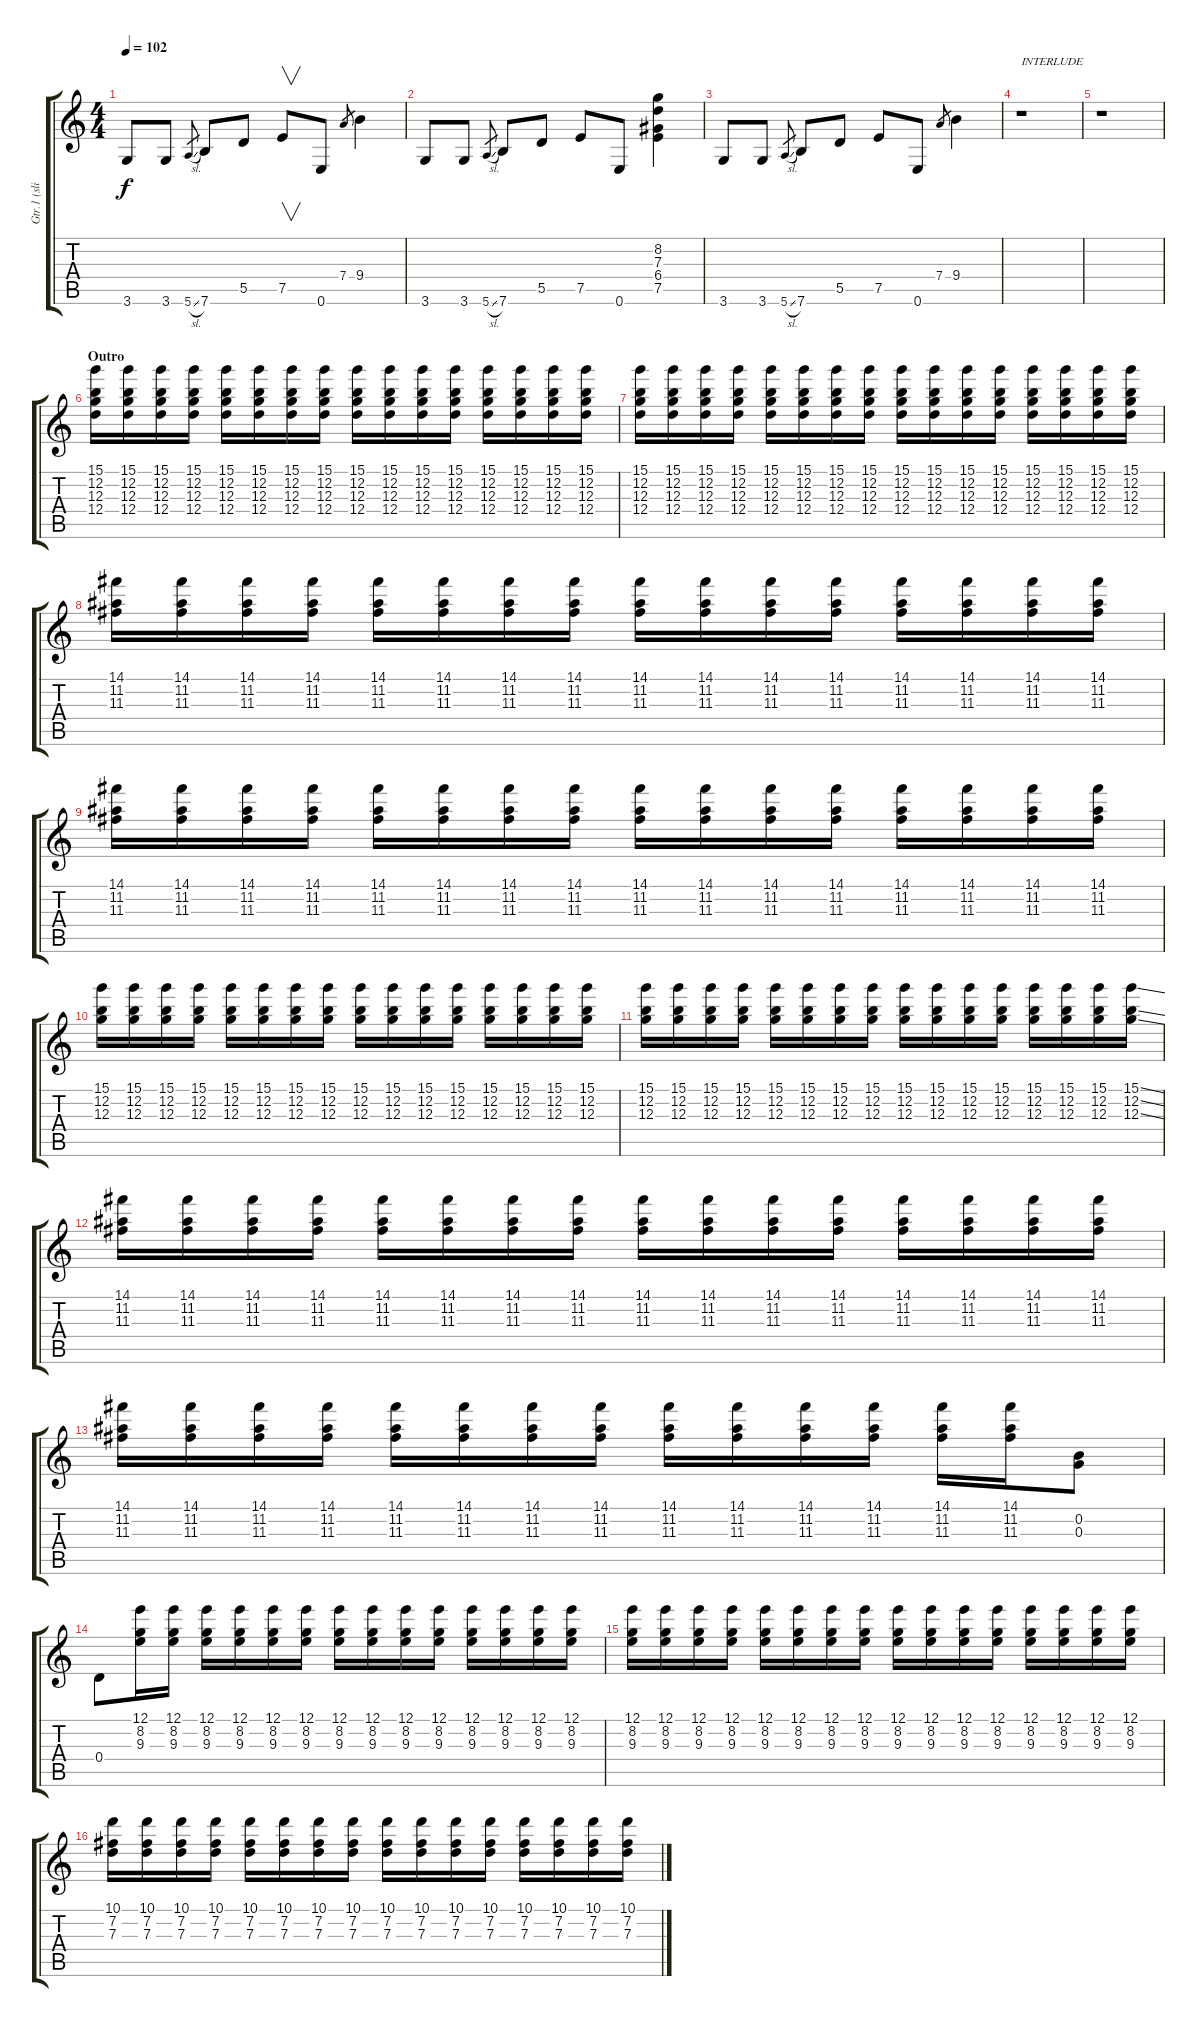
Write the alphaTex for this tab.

\track ("Gtr.1 (slight disto)" "Gtr.1 (sli") {instrument overdrivenguitar}
\staff {score tabs}
\tuning (E4 B3 G3 D3 A2 E2) {hide}
\ts (4 4)
\tempo 102
\clef g2
\ks c
3.6.8{dy f} 3.6.8 5.6{sl}.8{gr} 7.6.8 5.5.8 7.5.8{v} 0.6.8 7.4.8{gr} 9.4.4 |
3.6.8 3.6.8 5.6{sl}.8{gr} 7.6.8 5.5.8 7.5.8 0.6.8 (8.2 7.3 6.4 7.5).4 |
3.6.8 3.6.8 5.6{sl}.8{gr} 7.6.8 5.5.8 7.5.8 0.6.8 7.4.8{gr} 9.4.4 |
r.1{txt "INTERLUDE"} |
r.1 |
\section ("" "Outro")
(15.1 12.2 12.3 12.4).16 (15.1 12.2 12.3 12.4).16 (15.1 12.2 12.3 12.4).16 (15.1 12.2 12.3 12.4).16 (15.1 12.2 12.3 12.4).16 (15.1 12.2 12.3 12.4).16 (15.1 12.2 12.3 12.4).16 (15.1 12.2 12.3 12.4).16 (15.1 12.2 12.3 12.4).16 (15.1 12.2 12.3 12.4).16 (15.1 12.2 12.3 12.4).16 (15.1 12.2 12.3 12.4).16 (15.1 12.2 12.3 12.4).16 (15.1 12.2 12.3 12.4).16 (15.1 12.2 12.3 12.4).16 (15.1 12.2 12.3 12.4).16 |
(15.1 12.2 12.3 12.4).16 (15.1 12.2 12.3 12.4).16 (15.1 12.2 12.3 12.4).16 (15.1 12.2 12.3 12.4).16 (15.1 12.2 12.3 12.4).16 (15.1 12.2 12.3 12.4).16 (15.1 12.2 12.3 12.4).16 (15.1 12.2 12.3 12.4).16 (15.1 12.2 12.3 12.4).16 (15.1 12.2 12.3 12.4).16 (15.1 12.2 12.3 12.4).16 (15.1 12.2 12.3 12.4).16 (15.1 12.2 12.3 12.4).16 (15.1 12.2 12.3 12.4).16 (15.1 12.2 12.3 12.4).16 (15.1 12.2 12.3 12.4).16 |
(14.1 11.2 11.3).16 (14.1 11.2 11.3).16 (14.1 11.2 11.3).16 (14.1 11.2 11.3).16 (14.1 11.2 11.3).16 (14.1 11.2 11.3).16 (14.1 11.2 11.3).16 (14.1 11.2 11.3).16 (14.1 11.2 11.3).16 (14.1 11.2 11.3).16 (14.1 11.2 11.3).16 (14.1 11.2 11.3).16 (14.1 11.2 11.3).16 (14.1 11.2 11.3).16 (14.1 11.2 11.3).16 (14.1 11.2 11.3).16 |
(14.1 11.2 11.3).16 (14.1 11.2 11.3).16 (14.1 11.2 11.3).16 (14.1 11.2 11.3).16 (14.1 11.2 11.3).16 (14.1 11.2 11.3).16 (14.1 11.2 11.3).16 (14.1 11.2 11.3).16 (14.1 11.2 11.3).16 (14.1 11.2 11.3).16 (14.1 11.2 11.3).16 (14.1 11.2 11.3).16 (14.1 11.2 11.3).16 (14.1 11.2 11.3).16 (14.1 11.2 11.3).16 (14.1 11.2 11.3).16 |
(15.1 12.2 12.3).16 (15.1 12.2 12.3).16 (15.1 12.2 12.3).16 (15.1 12.2 12.3).16 (15.1 12.2 12.3).16 (15.1 12.2 12.3).16 (15.1 12.2 12.3).16 (15.1 12.2 12.3).16 (15.1 12.2 12.3).16 (15.1 12.2 12.3).16 (15.1 12.2 12.3).16 (15.1 12.2 12.3).16 (15.1 12.2 12.3).16 (15.1 12.2 12.3).16 (15.1 12.2 12.3).16 (15.1 12.2 12.3).16 |
(15.1 12.2 12.3).16 (15.1 12.2 12.3).16 (15.1 12.2 12.3).16 (15.1 12.2 12.3).16 (15.1 12.2 12.3).16 (15.1 12.2 12.3).16 (15.1 12.2 12.3).16 (15.1 12.2 12.3).16 (15.1 12.2 12.3).16 (15.1 12.2 12.3).16 (15.1 12.2 12.3).16 (15.1 12.2 12.3).16 (15.1 12.2 12.3).16 (15.1 12.2 12.3).16 (15.1 12.2 12.3).16 (15.1{ss} 12.2{ss} 12.3{ss}).16 |
(14.1 11.2 11.3).16 (14.1 11.2 11.3).16 (14.1 11.2 11.3).16 (14.1 11.2 11.3).16 (14.1 11.2 11.3).16 (14.1 11.2 11.3).16 (14.1 11.2 11.3).16 (14.1 11.2 11.3).16 (14.1 11.2 11.3).16 (14.1 11.2 11.3).16 (14.1 11.2 11.3).16 (14.1 11.2 11.3).16 (14.1 11.2 11.3).16 (14.1 11.2 11.3).16 (14.1 11.2 11.3).16 (14.1 11.2 11.3).16 |
(14.1 11.2 11.3).16 (14.1 11.2 11.3).16 (14.1 11.2 11.3).16 (14.1 11.2 11.3).16 (14.1 11.2 11.3).16 (14.1 11.2 11.3).16 (14.1 11.2 11.3).16 (14.1 11.2 11.3).16 (14.1 11.2 11.3).16 (14.1 11.2 11.3).16 (14.1 11.2 11.3).16 (14.1 11.2 11.3).16 (14.1 11.2 11.3).16 (14.1 11.2 11.3).16 (0.2 0.3).8 |
0.4.8 (12.1 8.2 9.3).16 (12.1 8.2 9.3).16 (12.1 8.2 9.3).16 (12.1 8.2 9.3).16 (12.1 8.2 9.3).16 (12.1 8.2 9.3).16 (12.1 8.2 9.3).16 (12.1 8.2 9.3).16 (12.1 8.2 9.3).16 (12.1 8.2 9.3).16 (12.1 8.2 9.3).16 (12.1 8.2 9.3).16 (12.1 8.2 9.3).16 (12.1 8.2 9.3).16 |
(12.1 8.2 9.3).16 (12.1 8.2 9.3).16 (12.1 8.2 9.3).16 (12.1 8.2 9.3).16 (12.1 8.2 9.3).16 (12.1 8.2 9.3).16 (12.1 8.2 9.3).16 (12.1 8.2 9.3).16 (12.1 8.2 9.3).16 (12.1 8.2 9.3).16 (12.1 8.2 9.3).16 (12.1 8.2 9.3).16 (12.1 8.2 9.3).16 (12.1 8.2 9.3).16 (12.1 8.2 9.3).16 (12.1 8.2 9.3).16 |
(10.1 7.2 7.3).16 (10.1 7.2 7.3).16 (10.1 7.2 7.3).16 (10.1 7.2 7.3).16 (10.1 7.2 7.3).16 (10.1 7.2 7.3).16 (10.1 7.2 7.3).16 (10.1 7.2 7.3).16 (10.1 7.2 7.3).16 (10.1 7.2 7.3).16 (10.1 7.2 7.3).16 (10.1 7.2 7.3).16 (10.1 7.2 7.3).16 (10.1 7.2 7.3).16 (10.1 7.2 7.3).16 (10.1 7.2 7.3).16
